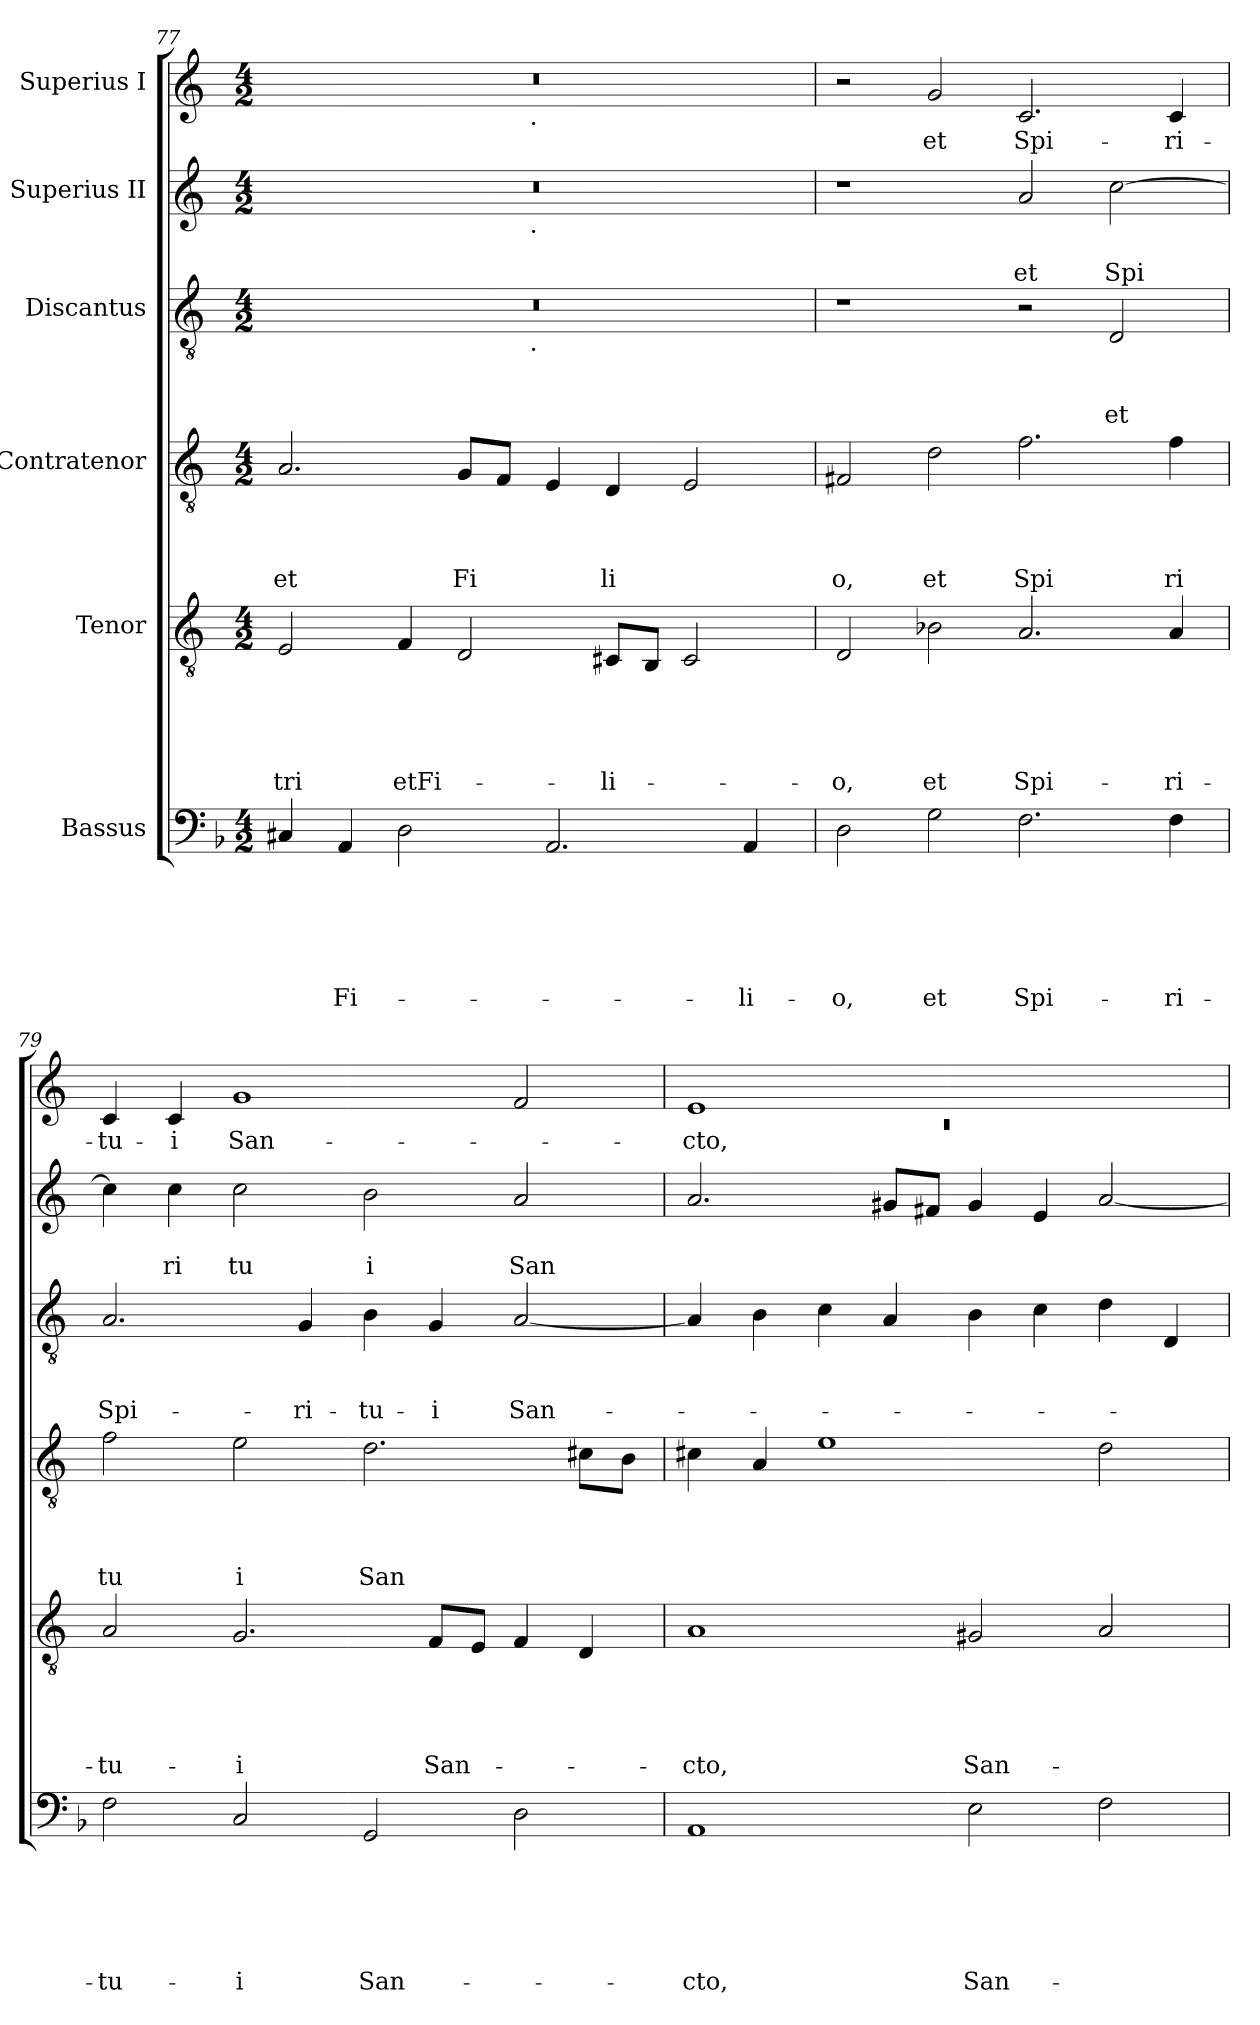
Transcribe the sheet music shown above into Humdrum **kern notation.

**kern	**text	**text	**text	**text	**text	**text	**kern	**text	**text	**text	**text	**text	**kern	**text	**text	**text	**text	**kern	**text	**text	**text	**kern	**text	**text	**kern	**text
*part6	*part6	*part6	*part6	*part6	*part6	*part6	*part5	*part5	*part5	*part5	*part5	*part5	*part4	*part4	*part4	*part4	*part4	*part3	*part3	*part3	*part3	*part2	*part2	*part2	*part1	*part1
*staff6	*staff6	*staff6	*staff6	*staff6	*staff6	*staff6	*staff5	*staff5	*staff5	*staff5	*staff5	*staff5	*staff4	*staff4	*staff4	*staff4	*staff4	*staff3	*staff3	*staff3	*staff3	*staff2	*staff2	*staff2	*staff1	*staff1
*I"Bassus	*	*	*	*	*	*	*I"Tenor	*	*	*	*	*	*I"Contratenor	*	*	*	*	*I"Discantus	*	*	*	*I"Superius II	*	*	*I"Superius I	*
!!LO:PB:g=z
*clefF4	*	*	*	*	*	*	*clefGv2	*	*	*	*	*	*clefGv2	*	*	*	*	*clefGv2	*	*	*	*clefG2	*	*	*clefG2	*
*	*	*	*	*	*	*	*ITrd-3c-5	*	*	*	*	*	*ITrd-3c-5	*	*	*	*	*ITrd-3c-5	*	*	*	*ITrd-3c-5	*	*	*ITrd-3c-5	*
*k[b-]	*	*	*	*	*	*	*k[b-]	*	*	*	*	*	*k[b-]	*	*	*	*	*k[b-]	*	*	*	*k[b-]	*	*	*k[b-]	*
*F:	*	*	*	*	*	*	*F:	*	*	*	*	*	*F:	*	*	*	*	*F:	*	*	*	*F:	*	*	*F:	*
*M4/2	*	*	*	*	*	*	*M4/2	*	*	*	*	*	*M4/2	*	*	*	*	*M4/2	*	*	*	*M4/2	*	*	*M4/2	*
=77	=77	=77	=77	=77	=77	=77	=77	=77	=77	=77	=77	=77	=77	=77	=77	=77	=77	=77	=77	=77	=77	=77	=77	=77	=77	=77
!	!	!	!	!	!	!	!	!	!	!	!	!LO:LY:b	!	!	!	!	!LO:LY:b	!	!	!	!	!	!	!	!	!
*	*	*	*	*	*	*	*	*	*	*	*	*	*	*	*	*	*	*^	*	*	*	*^	*	*	*^	*
4C#X/	.	.	.	.	.	.	2A/	.	.	.	.	-tri	2.d/	.	.	.	et	0r	2ryy	.	.	.	0r	2ryy	.	.	0r	2ryy	.
!	!	!	!	!	!	!LO:LY:b	!	!	!	!	!	!	!	!	!	!	!	!	!	!	!	!	!	!	!	!	!	!	!
4AA/	.	.	.	.	.	Fi-	.	.	.	.	.	.	.	.	.	.	.	.	.	.	.	.	.	.	.	.	.	.	.
!	!	!	!	!	!	!	!	!	!	!	!	!LO:LY:b	!	!	!	!	!	!	!	!	!	!	!	!	!	!	!	!	!
2D\	.	.	.	.	.	.	4B-/	.	.	.	.	etFi-	.	.	.	.	.	.	4...ryy	.	.	.	.	4...ryy	.	.	.	4...ryy	.
!	!	!	!	!	!	!	!	!	!	!	!	!	!	!	!	!	!LO:LY:b	!	!	!	!	!	!	!	!	!	!	!	!
.	.	.	.	.	.	.	2G/	.	.	.	.	.	8c/L	.	.	.	Fi	.	.	.	.	.	.	.	.	.	.	.	.
.	.	.	.	.	.	.	.	.	.	.	.	.	8B-/J	.	.	.	.	.	.	.	.	.	.	.	.	.	.	.	.
!	!	!	!	!	!	!	!	!	!	!	!	!	!	!	!	!	!	!	!	!	!	!	!	!	!	!	!	!LO:TX:b:t=.	!
!	!	!	!	!	!	!	!	!	!	!	!	!	!	!	!	!	!	!	!	!	!	!	!	!LO:TX:b:t=.	!	!	!	!	!
!	!	!	!	!	!	!	!	!	!	!	!	!	!	!	!	!	!	!	!LO:TX:b:t=.	!	!	!	!	!	!	!	!	!	!
.	.	.	.	.	.	.	.	.	.	.	.	.	.	.	.	.	.	.	1ryy	.	.	.	.	1ryy	.	.	.	1ryy	.
2.AA/	.	.	.	.	.	.	.	.	.	.	.	.	4A/	.	.	.	.	.	.	.	.	.	.	.	.	.	.	.	.
!	!	!	!	!	!	!	!	!	!	!	!	!LO:LY:b	!	!	!	!	!LO:LY:b	!	!	!	!	!	!	!	!	!	!	!	!
.	.	.	.	.	.	.	8F#X/L	.	.	.	.	-li-	4G/	.	.	.	li	.	.	.	.	.	.	.	.	.	.	.	.
.	.	.	.	.	.	.	8E/J	.	.	.	.	.	.	.	.	.	.	.	.	.	.	.	.	.	.	.	.	.	.
.	.	.	.	.	.	.	2F#/	.	.	.	.	.	2A/	.	.	.	.	.	.	.	.	.	.	.	.	.	.	.	.
!	!	!	!	!	!	!LO:LY:b	!	!	!	!	!	!	!	!	!	!	!	!	!	!	!	!	!	!	!	!	!	!	!
4AA/	.	.	.	.	.	-li-	.	.	.	.	.	.	.	.	.	.	.	.	.	.	.	.	.	.	.	.	.	.	.
.	.	.	.	.	.	.	.	.	.	.	.	.	.	.	.	.	.	.	32ryy	.	.	.	.	32ryy	.	.	.	32ryy	.
=78	=78	=78	=78	=78	=78	=78	=78	=78	=78	=78	=78	=78	=78	=78	=78	=78	=78	=78	=78	=78	=78	=78	=78	=78	=78	=78	=78	=78	=78
!	!	!	!	!	!	!LO:LY:b	!	!	!	!	!	!LO:LY:b	!	!	!	!	!LO:LY:b	!	!	!	!	!	!	!	!	!	!	!	!
*	*	*	*	*	*	*	*	*	*	*	*	*	*	*	*	*	*	*v	*v	*	*	*	*	*	*	*	*v	*v	*
*	*	*	*	*	*	*	*	*	*	*	*	*	*	*	*	*	*	*	*	*	*	*v	*v	*	*	*	*
2D\	.	.	.	.	.	-o,	2G/	.	.	.	.	-o,	2Bn/	.	.	.	o,	1r	.	.	.	1r	.	.	2r	.
!	!	!	!	!	!	!LO:LY:b	!	!	!	!	!	!LO:LY:b	!	!	!	!	!LO:LY:b	!	!	!	!	!	!	!	!	!LO:LY:b
2G\	.	.	.	.	.	et	2e-X\	.	.	.	.	et	2g\	.	.	.	et	.	.	.	.	.	.	.	2cc/	et
!	!	!	!	!	!	!LO:LY:b	!	!	!	!	!	!LO:LY:b	!	!	!	!	!LO:LY:b	!	!	!	!	!	!	!LO:LY:b	!	!LO:LY:b
2.F\	.	.	.	.	.	Spi-	2.d/	.	.	.	.	Spi-	2.b-\	.	.	.	Spi	2r	.	.	.	2dd/	.	et	2.f/	Spi-
!	!	!	!	!	!	!	!	!	!	!	!	!	!	!	!	!	!	!	!	!	!LO:LY:b	!	!	!LO:LY:b	!	!
.	.	.	.	.	.	.	.	.	.	.	.	.	.	.	.	.	.	2G/	.	.	et	[>2ff\	.	Spi	.	.
!	!	!	!	!	!	!LO:LY:b	!	!	!	!	!	!LO:LY:b	!	!	!	!	!LO:LY:b	!	!	!	!	!	!	!	!	!LO:LY:b
4F\	.	.	.	.	.	-ri-	4d/	.	.	.	.	-ri-	4b-\	.	.	.	ri	.	.	.	.	.	.	.	4f/	-ri-
=79	=79	=79	=79	=79	=79	=79	=79	=79	=79	=79	=79	=79	=79	=79	=79	=79	=79	=79	=79	=79	=79	=79	=79	=79	=79	=79
!	!	!	!	!	!	!LO:LY:b	!	!	!	!	!	!LO:LY:b	!	!	!	!	!LO:LY:b	!	!	!	!LO:LY:b	!	!	!	!	!LO:LY:b
2F\	.	.	.	.	.	-tu-	2d/	.	.	.	.	-tu-	2b-\	.	.	.	tu	2.d/	.	.	Spi-	4ff\]	.	.	4f/	-tu-
!	!	!	!	!	!	!	!	!	!	!	!	!	!	!	!	!	!	!	!	!	!	!	!	!LO:LY:b	!	!LO:LY:b
.	.	.	.	.	.	.	.	.	.	.	.	.	.	.	.	.	.	.	.	.	.	4ff\	.	ri	4f/	-i
!	!	!	!	!	!	!LO:LY:b	!	!	!	!	!	!LO:LY:b	!	!	!	!	!LO:LY:b	!	!	!	!	!	!	!LO:LY:b	!	!LO:LY:b
2C/	.	.	.	.	.	-i	2.c/	.	.	.	.	-i	2a\	.	.	.	i	.	.	.	.	2ff\	.	tu	1cc	San-
!	!	!	!	!	!	!	!	!	!	!	!	!	!	!	!	!	!	!	!	!	!LO:LY:b	!	!	!	!	!
.	.	.	.	.	.	.	.	.	.	.	.	.	.	.	.	.	.	4c/	.	.	-ri-	.	.	.	.	.
!	!	!	!	!	!	!LO:LY:b	!	!	!	!	!	!	!	!	!	!	!LO:LY:b	!	!	!	!LO:LY:b	!	!	!LO:LY:b	!	!
2GG/	.	.	.	.	.	San-	.	.	.	.	.	.	2.g\	.	.	.	San	4e\	.	.	-tu-	2ee\	.	i	.	.
!	!	!	!	!	!	!	!	!	!	!	!	!LO:LY:b	!	!	!	!	!	!	!	!	!LO:LY:b	!	!	!	!	!
.	.	.	.	.	.	.	8B-/L	.	.	.	.	San-	.	.	.	.	.	4c/	.	.	-i	.	.	.	.	.
.	.	.	.	.	.	.	8A/J	.	.	.	.	.	.	.	.	.	.	.	.	.	.	.	.	.	.	.
!	!	!	!	!	!	!	!	!	!	!	!	!	!	!	!	!	!	!	!	!	!LO:LY:b	!	!	!LO:LY:b	!	!
2D\	.	.	.	.	.	.	4B-/	.	.	.	.	.	.	.	.	.	.	[<2d/	.	.	San-	2dd/	.	San	2b-/	.
.	.	.	.	.	.	.	4G/	.	.	.	.	.	8f#X\L	.	.	.	.	.	.	.	.	.	.	.	.	.
.	.	.	.	.	.	.	.	.	.	.	.	.	8e\J	.	.	.	.	.	.	.	.	.	.	.	.	.
=80	=80	=80	=80	=80	=80	=80	=80	=80	=80	=80	=80	=80	=80	=80	=80	=80	=80	=80	=80	=80	=80	=80	=80	=80	=80	=80
*	*	*	*	*	*	*	*	*	*	*	*	*	*	*	*	*	*	*	*	*	*	*	*	*	*^	*
!	!	!	!	!	!	!LO:LY:b	!	!	!	!	!	!LO:LY:b	!	!	!	!	!	!	!	!	!	!	!	!	!	!LO:N:vis=1	!LO:LY:b
1AA	.	.	.	.	.	-cto,	1d	.	.	.	.	-cto,	4f#X\	.	.	.	.	4d/]	.	.	.	2.dd/	.	.	1a	0rc	-cto,
.	.	.	.	.	.	.	.	.	.	.	.	.	4d/	.	.	.	.	4e\	.	.	.	.	.	.	.	.	.
.	.	.	.	.	.	.	.	.	.	.	.	.	1a	.	.	.	.	4f\	.	.	.	.	.	.	.	.	.
.	.	.	.	.	.	.	.	.	.	.	.	.	.	.	.	.	.	4d/	.	.	.	8cc#X/L	.	.	.	.	.
.	.	.	.	.	.	.	.	.	.	.	.	.	.	.	.	.	.	.	.	.	.	8bn/J	.	.	.	.	.
!	!	!	!	!	!	!LO:LY:b	!	!	!	!	!	!LO:LY:b	!	!	!	!	!	!	!	!	!	!	!	!	!	!	!
2E\	.	.	.	.	.	San-	2c#X/	.	.	.	.	San-	.	.	.	.	.	4e\	.	.	.	4cc#/	.	.	1ryy	.	.
.	.	.	.	.	.	.	.	.	.	.	.	.	.	.	.	.	.	4f\	.	.	.	4a/	.	.	.	.	.
2F\	.	.	.	.	.	.	2d/	.	.	.	.	.	2g\	.	.	.	.	4g\	.	.	.	[<2dd/	.	.	.	.	.
.	.	.	.	.	.	.	.	.	.	.	.	.	.	.	.	.	.	4G/	.	.	.	.	.	.	.	.	.
*	*	*	*	*	*	*	*	*	*	*	*	*	*	*	*	*	*	*	*	*	*	*	*	*	*v	*v	*
=	=	=	=	=	=	=	=	=	=	=	=	=	=	=	=	=	=	=	=	=	=	=	=	=	=	=
*-	*-	*-	*-	*-	*-	*-	*-	*-	*-	*-	*-	*-	*-	*-	*-	*-	*-	*-	*-	*-	*-	*-	*-	*-	*-	*-
